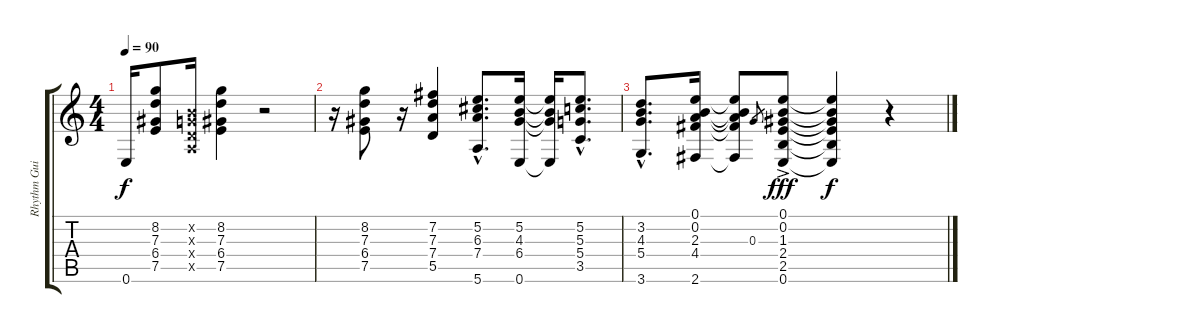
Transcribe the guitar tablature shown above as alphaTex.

\track ("Rhythm Guitar" "Rhythm Gui") {instrument overdrivenguitar}
\staff {score tabs}
\tuning (E4 B3 G3 D3 A2 E2) {hide}
\ts (4 4)
\tempo 90
\clef g2
\ks c
0.6.16{dy f} (8.2 7.3 6.4 7.5).8 (0.2{x} 0.3{x} 0.4{x} 0.5{x}).16 (8.2 7.3 6.4 7.5).4 r.2 |
r.16 (8.2 7.3 6.4 7.5).8 r.16 (7.2 7.3 7.4 5.5).4 (5.2{hac} 6.3{hac} 7.4{hac} 5.6{hac}).8{d} (5.2 4.3 6.4 0.6).16 (5.2{t} 4.3{t} 6.4{t} 0.6{t}).16 (5.2{hac} 5.3{hac} 5.4{hac} 3.5{hac}).8{d} |
(3.2{hac} 4.3{hac} 5.4{hac} 3.6{hac}).8{d} (0.1 0.2 2.3 4.4 2.6).16 (0.1{t} 0.2{t} 2.3{t} 4.4{t} 2.6{t}).8 0.3.8{gr} (0.1{ac} 0.2{ac} 1.3{ac} 2.4{ac} 2.5{ac} 0.6{ac}).8{dy fff} (0.1{t} 0.2{t} 1.3{t} 2.4{t} 2.5{t} 0.6{t}).4{dy f} r.4
